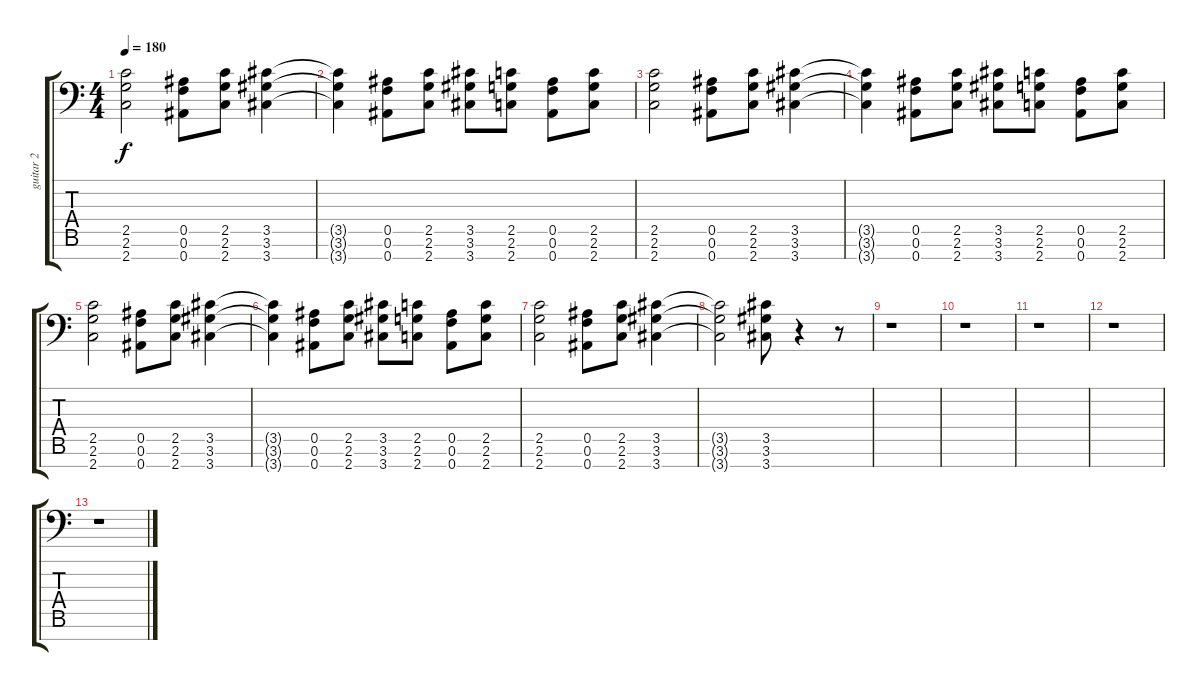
\track ("guitar 2" "guitar 2") {instrument overdrivenguitar}
\staff {score tabs}
\tuning (F4 C4 Ab3 Eb3 Bb2 F2 Bb1) {hide}
\ts (4 4)
\tempo 180
\clef f4
\ks c
(2.5 2.6 2.7).2{dy f} (0.5 0.6 0.7).8 (2.5 2.6 2.7).8 (3.5 3.6 3.7).4 |
(3.5{t} 3.6{t} 3.7{t}).4 (0.5 0.6 0.7).8 (2.5 2.6 2.7).8 (3.5 3.6 3.7).8 (2.5 2.6 2.7).8 (0.5 0.6 0.7).8 (2.5 2.6 2.7).8 |
(2.5 2.6 2.7).2 (0.5 0.6 0.7).8 (2.5 2.6 2.7).8 (3.5 3.6 3.7).4 |
(3.5{t} 3.6{t} 3.7{t}).4 (0.5 0.6 0.7).8 (2.5 2.6 2.7).8 (3.5 3.6 3.7).8 (2.5 2.6 2.7).8 (0.5 0.6 0.7).8 (2.5 2.6 2.7).8 |
(2.5 2.6 2.7).2 (0.5 0.6 0.7).8 (2.5 2.6 2.7).8 (3.5 3.6 3.7).4 |
(3.5{t} 3.6{t} 3.7{t}).4 (0.5 0.6 0.7).8 (2.5 2.6 2.7).8 (3.5 3.6 3.7).8 (2.5 2.6 2.7).8 (0.5 0.6 0.7).8 (2.5 2.6 2.7).8 |
(2.5 2.6 2.7).2 (0.5 0.6 0.7).8 (2.5 2.6 2.7).8 (3.5 3.6 3.7).4 |
(3.5{t} 3.6{t} 3.7{t}).2 (3.5 3.6 3.7).8 r.4 r.8 |
r.1 |
r.1 |
r.1 |
r.1 |
r.1
